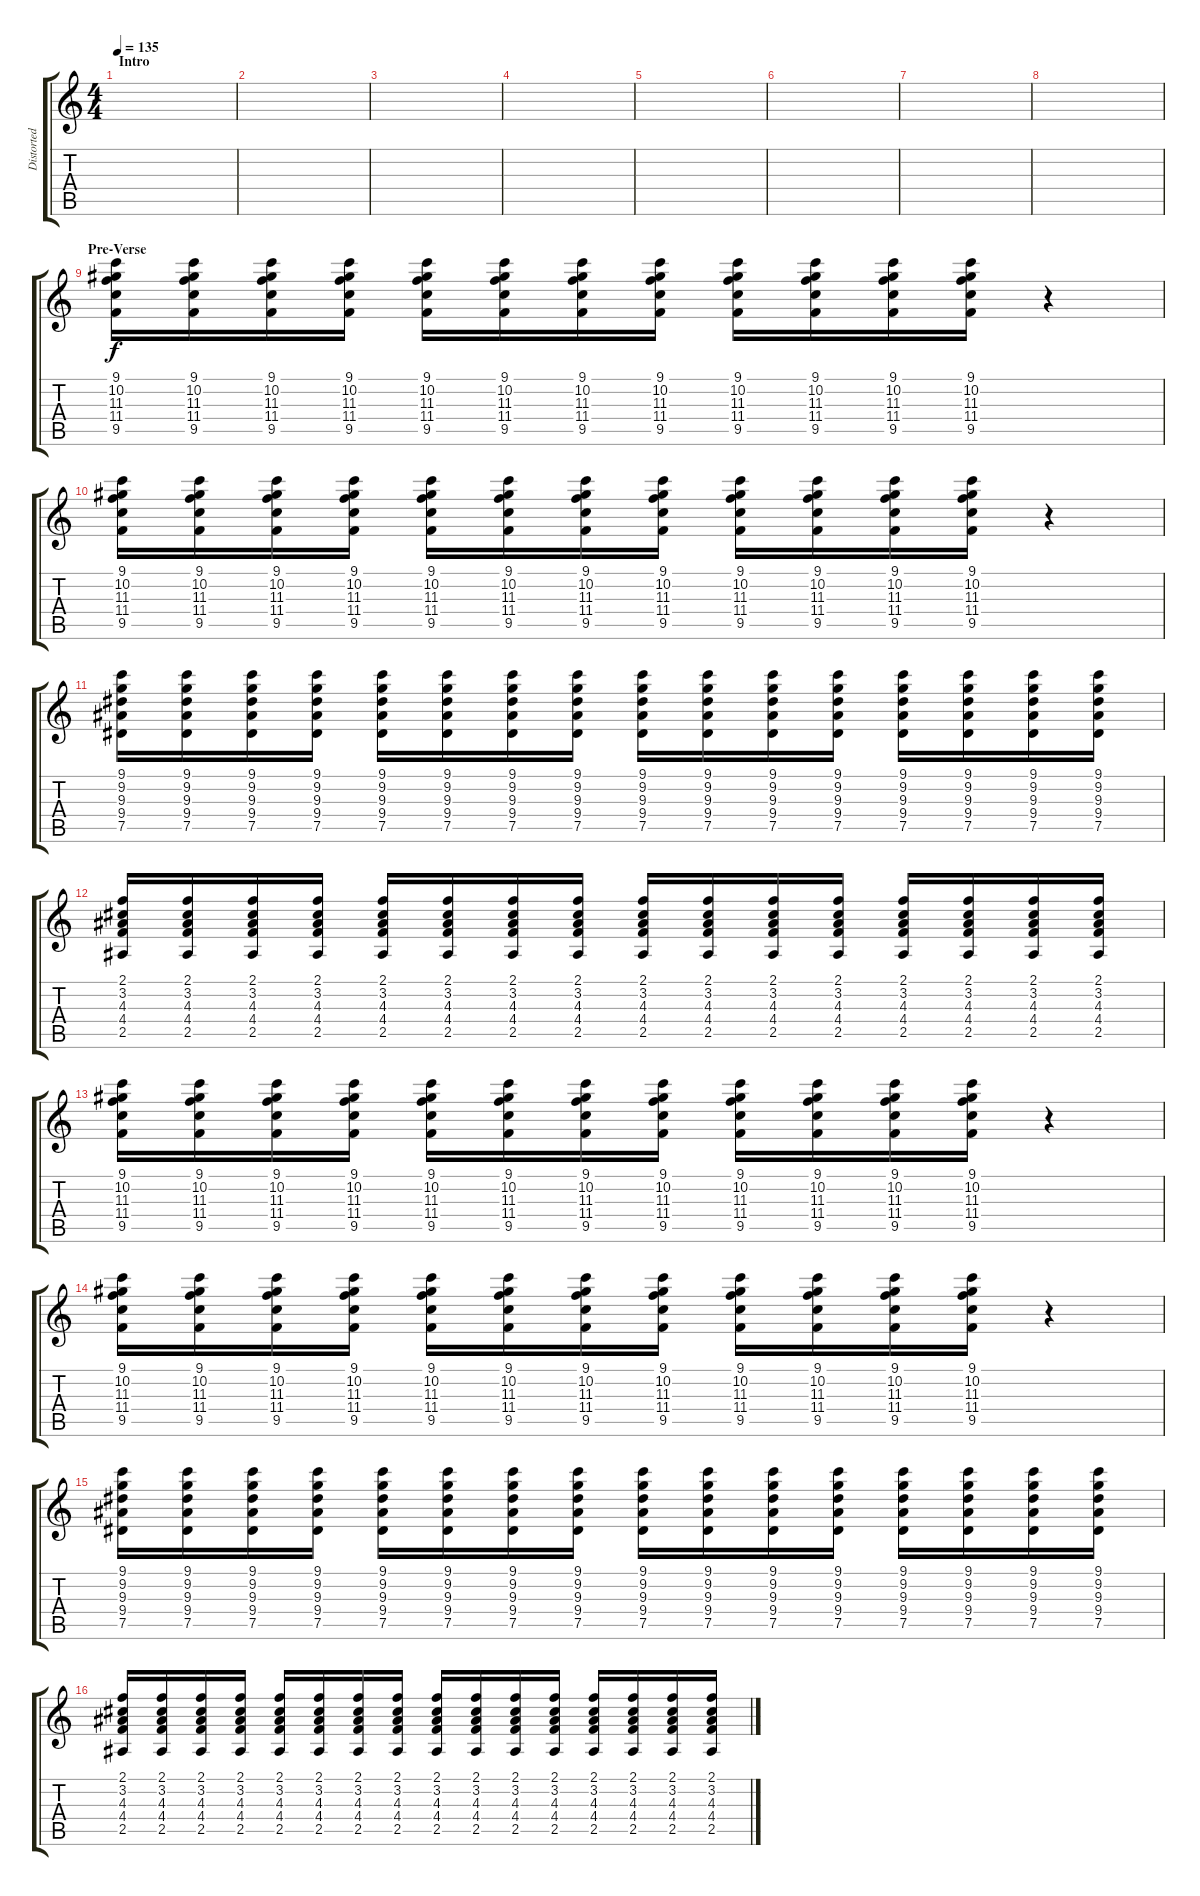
\track ("Distorted Guitar" "Distorted ") {instrument distortionguitar}
\staff {score tabs}
\tuning (Eb4 Bb3 Gb3 Db3 Ab2 Db2) {hide}
\ts (4 4)
\section ("" "Intro")
\tempo 135
\clef g2
\ks c
|
|
|
|
|
|
|
|
\section ("" "Pre-Verse")
(9.1 10.2 11.3 11.4 9.5).16 (9.1 10.2 11.3 11.4 9.5).16 (9.1 10.2 11.3 11.4 9.5).16 (9.1 10.2 11.3 11.4 9.5).16 (9.1 10.2 11.3 11.4 9.5).16 (9.1 10.2 11.3 11.4 9.5).16 (9.1 10.2 11.3 11.4 9.5).16 (9.1 10.2 11.3 11.4 9.5).16 (9.1 10.2 11.3 11.4 9.5).16 (9.1 10.2 11.3 11.4 9.5).16 (9.1 10.2 11.3 11.4 9.5).16 (9.1 10.2 11.3 11.4 9.5).16 r.4 |
(9.1 10.2 11.3 11.4 9.5).16 (9.1 10.2 11.3 11.4 9.5).16 (9.1 10.2 11.3 11.4 9.5).16 (9.1 10.2 11.3 11.4 9.5).16 (9.1 10.2 11.3 11.4 9.5).16 (9.1 10.2 11.3 11.4 9.5).16 (9.1 10.2 11.3 11.4 9.5).16 (9.1 10.2 11.3 11.4 9.5).16 (9.1 10.2 11.3 11.4 9.5).16 (9.1 10.2 11.3 11.4 9.5).16 (9.1 10.2 11.3 11.4 9.5).16 (9.1 10.2 11.3 11.4 9.5).16 r.4 |
(9.1 9.2 9.3 9.4 7.5).16 (9.1 9.2 9.3 9.4 7.5).16 (9.1 9.2 9.3 9.4 7.5).16 (9.1 9.2 9.3 9.4 7.5).16 (9.1 9.2 9.3 9.4 7.5).16 (9.1 9.2 9.3 9.4 7.5).16 (9.1 9.2 9.3 9.4 7.5).16 (9.1 9.2 9.3 9.4 7.5).16 (9.1 9.2 9.3 9.4 7.5).16 (9.1 9.2 9.3 9.4 7.5).16 (9.1 9.2 9.3 9.4 7.5).16 (9.1 9.2 9.3 9.4 7.5).16 (9.1 9.2 9.3 9.4 7.5).16 (9.1 9.2 9.3 9.4 7.5).16 (9.1 9.2 9.3 9.4 7.5).16 (9.1 9.2 9.3 9.4 7.5).16 |
(2.1 3.2 4.3 4.4 2.5).16 (2.1 3.2 4.3 4.4 2.5).16 (2.1 3.2 4.3 4.4 2.5).16 (2.1 3.2 4.3 4.4 2.5).16 (2.1 3.2 4.3 4.4 2.5).16 (2.1 3.2 4.3 4.4 2.5).16 (2.1 3.2 4.3 4.4 2.5).16 (2.1 3.2 4.3 4.4 2.5).16 (2.1 3.2 4.3 4.4 2.5).16 (2.1 3.2 4.3 4.4 2.5).16 (2.1 3.2 4.3 4.4 2.5).16 (2.1 3.2 4.3 4.4 2.5).16 (2.1 3.2 4.3 4.4 2.5).16 (2.1 3.2 4.3 4.4 2.5).16 (2.1 3.2 4.3 4.4 2.5).16 (2.1 3.2 4.3 4.4 2.5).16 |
(9.1 10.2 11.3 11.4 9.5).16 (9.1 10.2 11.3 11.4 9.5).16 (9.1 10.2 11.3 11.4 9.5).16 (9.1 10.2 11.3 11.4 9.5).16 (9.1 10.2 11.3 11.4 9.5).16 (9.1 10.2 11.3 11.4 9.5).16 (9.1 10.2 11.3 11.4 9.5).16 (9.1 10.2 11.3 11.4 9.5).16 (9.1 10.2 11.3 11.4 9.5).16 (9.1 10.2 11.3 11.4 9.5).16 (9.1 10.2 11.3 11.4 9.5).16 (9.1 10.2 11.3 11.4 9.5).16 r.4 |
(9.1 10.2 11.3 11.4 9.5).16 (9.1 10.2 11.3 11.4 9.5).16 (9.1 10.2 11.3 11.4 9.5).16 (9.1 10.2 11.3 11.4 9.5).16 (9.1 10.2 11.3 11.4 9.5).16 (9.1 10.2 11.3 11.4 9.5).16 (9.1 10.2 11.3 11.4 9.5).16 (9.1 10.2 11.3 11.4 9.5).16 (9.1 10.2 11.3 11.4 9.5).16 (9.1 10.2 11.3 11.4 9.5).16 (9.1 10.2 11.3 11.4 9.5).16 (9.1 10.2 11.3 11.4 9.5).16 r.4 |
(9.1 9.2 9.3 9.4 7.5).16 (9.1 9.2 9.3 9.4 7.5).16 (9.1 9.2 9.3 9.4 7.5).16 (9.1 9.2 9.3 9.4 7.5).16 (9.1 9.2 9.3 9.4 7.5).16 (9.1 9.2 9.3 9.4 7.5).16 (9.1 9.2 9.3 9.4 7.5).16 (9.1 9.2 9.3 9.4 7.5).16 (9.1 9.2 9.3 9.4 7.5).16 (9.1 9.2 9.3 9.4 7.5).16 (9.1 9.2 9.3 9.4 7.5).16 (9.1 9.2 9.3 9.4 7.5).16 (9.1 9.2 9.3 9.4 7.5).16 (9.1 9.2 9.3 9.4 7.5).16 (9.1 9.2 9.3 9.4 7.5).16 (9.1 9.2 9.3 9.4 7.5).16 |
(2.1 3.2 4.3 4.4 2.5).16 (2.1 3.2 4.3 4.4 2.5).16 (2.1 3.2 4.3 4.4 2.5).16 (2.1 3.2 4.3 4.4 2.5).16 (2.1 3.2 4.3 4.4 2.5).16 (2.1 3.2 4.3 4.4 2.5).16 (2.1 3.2 4.3 4.4 2.5).16 (2.1 3.2 4.3 4.4 2.5).16 (2.1 3.2 4.3 4.4 2.5).16 (2.1 3.2 4.3 4.4 2.5).16 (2.1 3.2 4.3 4.4 2.5).16 (2.1 3.2 4.3 4.4 2.5).16 (2.1 3.2 4.3 4.4 2.5).16 (2.1 3.2 4.3 4.4 2.5).16 (2.1 3.2 4.3 4.4 2.5).16 (2.1 3.2 4.3 4.4 2.5).16
